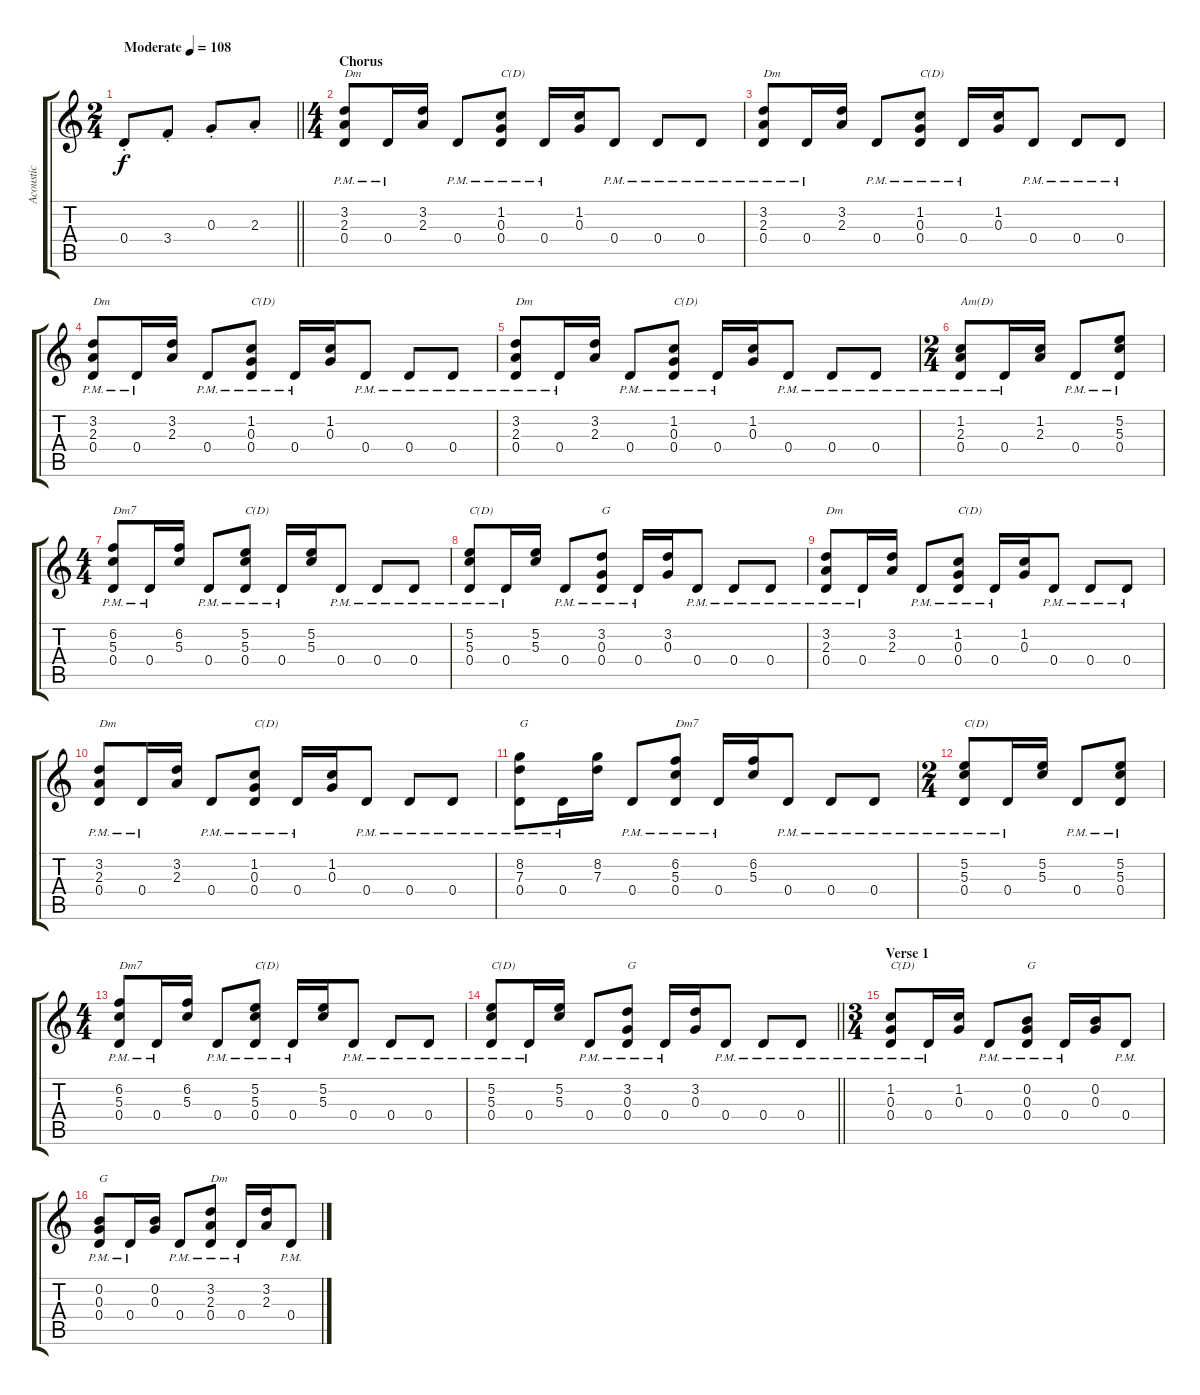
\track ("Acoustic" "Acoustic") {instrument acousticguitarsteel}
\staff {score tabs}
\tuning (E4 B3 G3 D3 A2 E2) {hide}
\ts (2 4)
\tempo (108 "Moderate")
\clef g2
\barLineRight lightlight
\ks c
0.4{st}.8{dy f instrument acousticguitarsteel} 3.4{st}.8 0.3{st}.8 2.3{st}.8 |
\ts (4 4)
\section ("" "Chorus")
(3.2 2.3 0.4{pm}).8{txt "Dm"} 0.4{pm}.16 (3.2 2.3).16 0.4{pm}.8 (1.2 0.3 0.4{pm}).8{txt "C(D)"} 0.4{pm}.16 (1.2 0.3).16 0.4{pm}.8 0.4{pm}.8 0.4{pm}.8 |
(3.2 2.3 0.4{pm}).8{txt "Dm"} 0.4{pm}.16 (3.2 2.3).16 0.4{pm}.8 (1.2 0.3 0.4{pm}).8{txt "C(D)"} 0.4{pm}.16 (1.2 0.3).16 0.4{pm}.8 0.4{pm}.8 0.4{pm}.8 |
(3.2 2.3 0.4{pm}).8{txt "Dm"} 0.4{pm}.16 (3.2 2.3).16 0.4{pm}.8 (1.2 0.3 0.4{pm}).8{txt "C(D)"} 0.4{pm}.16 (1.2 0.3).16 0.4{pm}.8 0.4{pm}.8 0.4{pm}.8 |
(3.2 2.3 0.4{pm}).8{txt "Dm"} 0.4{pm}.16 (3.2 2.3).16 0.4{pm}.8 (1.2 0.3 0.4{pm}).8{txt "C(D)"} 0.4{pm}.16 (1.2 0.3).16 0.4{pm}.8 0.4{pm}.8 0.4{pm}.8 |
\ts (2 4)
(1.2 2.3 0.4{pm}).8{txt "Am(D)"} 0.4{pm}.16 (1.2 2.3).16 0.4{pm}.8 (5.2 5.3 0.4{pm}).8 |
\ts (4 4)
(6.2 5.3 0.4{pm}).8{txt "Dm7"} 0.4{pm}.16 (6.2 5.3).16 0.4{pm}.8 (5.2 5.3 0.4{pm}).8{txt "C(D)"} 0.4{pm}.16 (5.2 5.3).16 0.4{pm}.8 0.4{pm}.8 0.4{pm}.8 |
(5.2 5.3 0.4{pm}).8{txt "C(D)"} 0.4{pm}.16 (5.2 5.3).16 0.4{pm}.8 (3.2 0.3 0.4{pm}).8{txt "G"} 0.4{pm}.16 (3.2 0.3).16 0.4{pm}.8 0.4{pm}.8 0.4{pm}.8 |
(3.2 2.3 0.4{pm}).8{txt "Dm"} 0.4{pm}.16 (3.2 2.3).16 0.4{pm}.8 (1.2 0.3 0.4{pm}).8{txt "C(D)"} 0.4{pm}.16 (1.2 0.3).16 0.4{pm}.8 0.4{pm}.8 0.4{pm}.8 |
(3.2 2.3 0.4{pm}).8{txt "Dm"} 0.4{pm}.16 (3.2 2.3).16 0.4{pm}.8 (1.2 0.3 0.4{pm}).8{txt "C(D)"} 0.4{pm}.16 (1.2 0.3).16 0.4{pm}.8 0.4{pm}.8 0.4{pm}.8 |
(8.2 7.3 0.4{pm}).8{txt "G"} 0.4{pm}.16 (8.2 7.3).16 0.4{pm}.8 (6.2 5.3 0.4{pm}).8{txt "Dm7"} 0.4{pm}.16 (6.2 5.3).16 0.4{pm}.8 0.4{pm}.8 0.4{pm}.8 |
\ts (2 4)
(5.2 5.3 0.4{pm}).8{txt "C(D)"} 0.4{pm}.16 (5.2 5.3).16 0.4{pm}.8 (5.2 5.3 0.4{pm}).8 |
\ts (4 4)
(6.2 5.3 0.4{pm}).8{txt "Dm7"} 0.4{pm}.16 (6.2 5.3).16 0.4{pm}.8 (5.2 5.3 0.4{pm}).8{txt "C(D)"} 0.4{pm}.16 (5.2 5.3).16 0.4{pm}.8 0.4{pm}.8 0.4{pm}.8 |
\barLineRight lightlight
(5.2 5.3 0.4{pm}).8{txt "C(D)"} 0.4{pm}.16 (5.2 5.3).16 0.4{pm}.8 (3.2 0.3 0.4{pm}).8{txt "G"} 0.4{pm}.16 (3.2 0.3).16 0.4{pm}.8 0.4{pm}.8 0.4{pm}.8 |
\ts (3 4)
\section ("" "Verse 1")
(1.2 0.3 0.4{pm}).8{txt "C(D)"} 0.4{pm}.16 (1.2 0.3).16 0.4{pm}.8 (0.2 0.3 0.4{pm}).8{txt "G"} 0.4{pm}.16 (0.2 0.3).16 0.4{pm}.8 |
(0.2 0.3 0.4{pm}).8{txt "G"} 0.4{pm}.16 (0.2 0.3).16 0.4{pm}.8 (3.2 2.3 0.4{pm}).8{txt "Dm"} 0.4{pm}.16 (3.2 2.3).16 0.4{pm}.8
